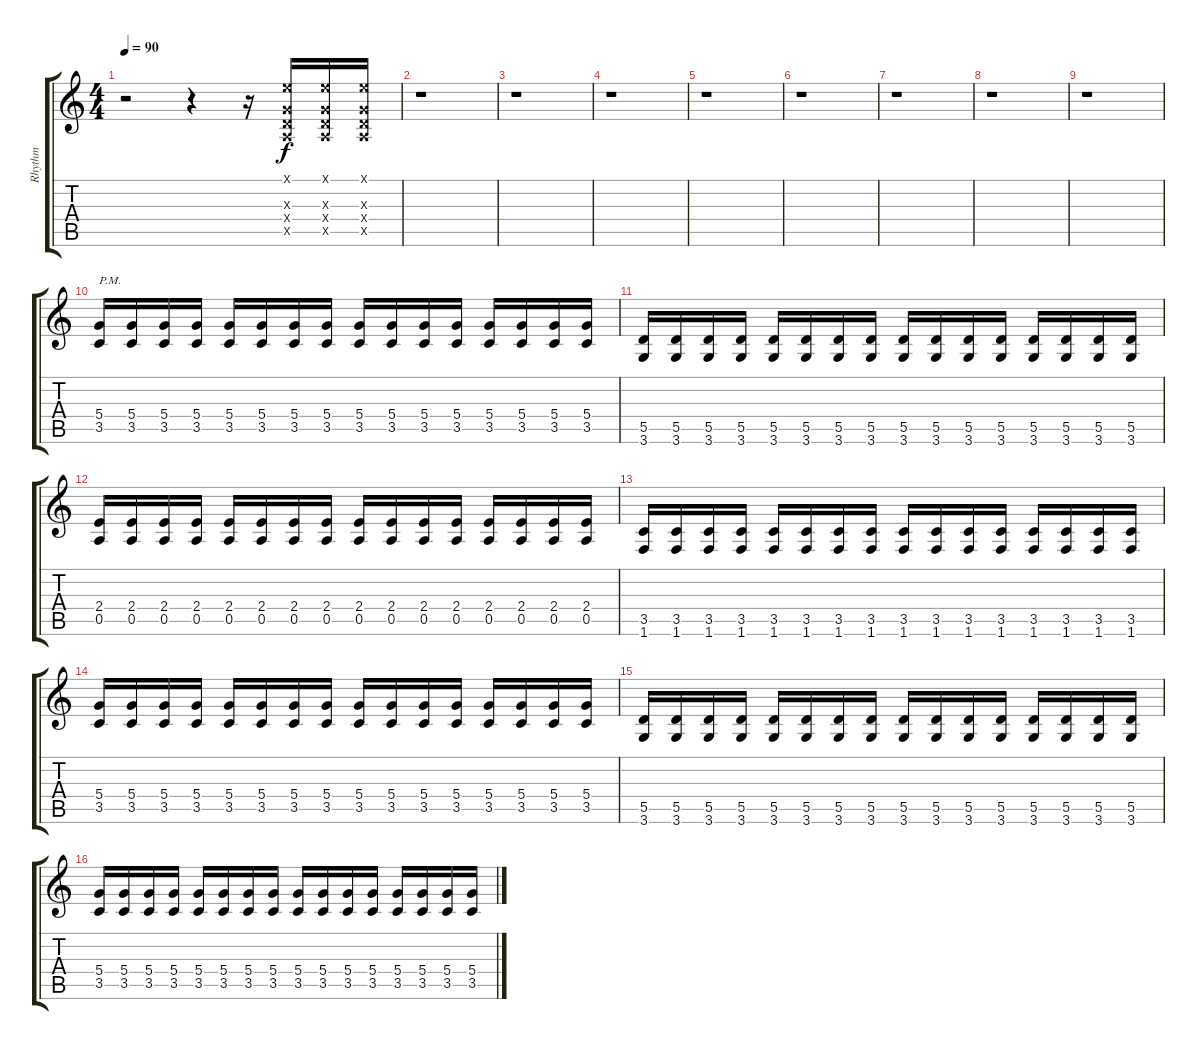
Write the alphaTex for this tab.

\track ("Rhythm" "Rhythm") {instrument distortionguitar}
\staff {score tabs}
\tuning (E4 B3 G3 D3 A2 E2) {hide}
\ts (4 4)
\tempo 90
\clef g2
\ks c
r.2{dy f instrument distortionguitar} r.4 r.16 (0.1{x} 0.3{x} 0.4{x} 0.5{x}).16 (0.1{x} 0.3{x} 0.4{x} 0.5{x}).16 (0.1{x} 0.3{x} 0.4{x} 0.5{x}).16 |
r.1 |
r.1 |
r.1 |
r.1 |
r.1 |
r.1 |
r.1 |
r.1 |
(5.4 3.5).16{txt "P.M."} (5.4 3.5).16 (5.4 3.5).16 (5.4 3.5).16 (5.4 3.5).16 (5.4 3.5).16 (5.4 3.5).16 (5.4 3.5).16 (5.4 3.5).16 (5.4 3.5).16 (5.4 3.5).16 (5.4 3.5).16 (5.4 3.5).16 (5.4 3.5).16 (5.4 3.5).16 (5.4 3.5).16 |
(5.5 3.6).16 (5.5 3.6).16 (5.5 3.6).16 (5.5 3.6).16 (5.5 3.6).16 (5.5 3.6).16 (5.5 3.6).16 (5.5 3.6).16 (5.5 3.6).16 (5.5 3.6).16 (5.5 3.6).16 (5.5 3.6).16 (5.5 3.6).16 (5.5 3.6).16 (5.5 3.6).16 (5.5 3.6).16 |
(2.4 0.5).16 (2.4 0.5).16 (2.4 0.5).16 (2.4 0.5).16 (2.4 0.5).16 (2.4 0.5).16 (2.4 0.5).16 (2.4 0.5).16 (2.4 0.5).16 (2.4 0.5).16 (2.4 0.5).16 (2.4 0.5).16 (2.4 0.5).16 (2.4 0.5).16 (2.4 0.5).16 (2.4 0.5).16 |
(3.5 1.6).16 (3.5 1.6).16 (3.5 1.6).16 (3.5 1.6).16 (3.5 1.6).16 (3.5 1.6).16 (3.5 1.6).16 (3.5 1.6).16 (3.5 1.6).16 (3.5 1.6).16 (3.5 1.6).16 (3.5 1.6).16 (3.5 1.6).16 (3.5 1.6).16 (3.5 1.6).16 (3.5 1.6).16 |
(5.4 3.5).16 (5.4 3.5).16 (5.4 3.5).16 (5.4 3.5).16 (5.4 3.5).16 (5.4 3.5).16 (5.4 3.5).16 (5.4 3.5).16 (5.4 3.5).16 (5.4 3.5).16 (5.4 3.5).16 (5.4 3.5).16 (5.4 3.5).16 (5.4 3.5).16 (5.4 3.5).16 (5.4 3.5).16 |
(5.5 3.6).16 (5.5 3.6).16 (5.5 3.6).16 (5.5 3.6).16 (5.5 3.6).16 (5.5 3.6).16 (5.5 3.6).16 (5.5 3.6).16 (5.5 3.6).16 (5.5 3.6).16 (5.5 3.6).16 (5.5 3.6).16 (5.5 3.6).16 (5.5 3.6).16 (5.5 3.6).16 (5.5 3.6).16 |
(5.4 3.5).16 (5.4 3.5).16 (5.4 3.5).16 (5.4 3.5).16 (5.4 3.5).16 (5.4 3.5).16 (5.4 3.5).16 (5.4 3.5).16 (5.4 3.5).16 (5.4 3.5).16 (5.4 3.5).16 (5.4 3.5).16 (5.4 3.5).16 (5.4 3.5).16 (5.4 3.5).16 (5.4 3.5).16
